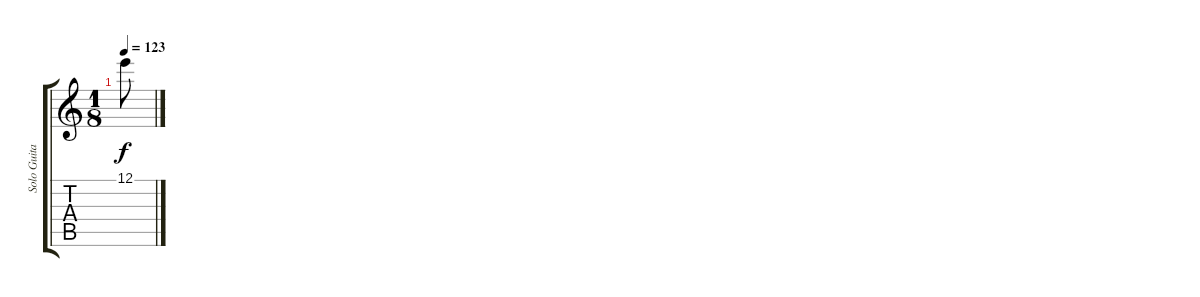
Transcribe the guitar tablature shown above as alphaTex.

\track ("Solo Guitar" "Solo Guita") {instrument overdrivenguitar}
\staff {score tabs}
\tuning (E4 B3 G3 D3 A2 E2) {hide}
\ts (1 8)
\tempo 123
\clef g2
\ks c
12.1.8{dy f}
